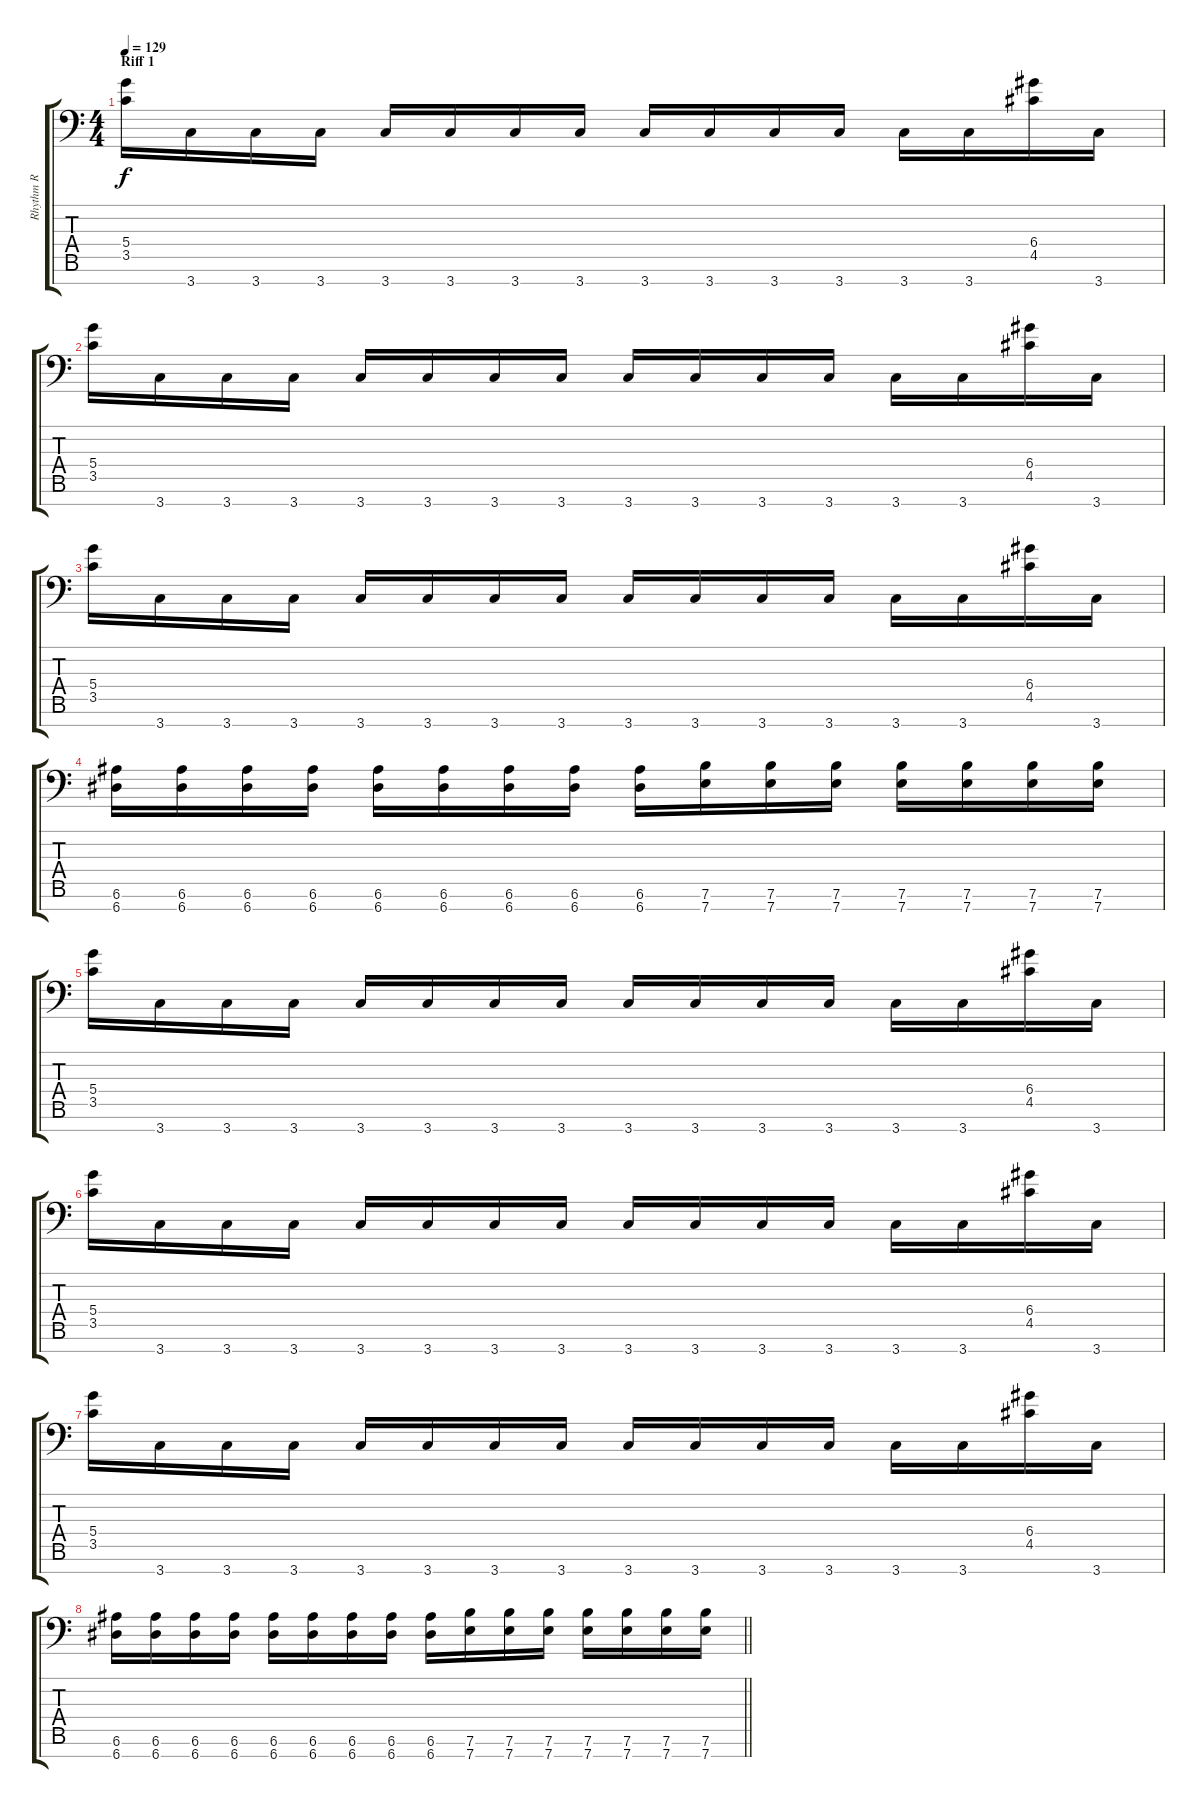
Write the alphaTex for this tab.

\track ("Rhythm R" "Rhythm R") {instrument overdrivenguitar}
\staff {score tabs}
\tuning (E4 B3 G3 D3 A2 E2 A1) {hide}
\ts (4 4)
\section ("" "Riff 1")
\tempo 129
\clef f4
\ks c
(5.4 3.5).16{dy f} 3.7.16 3.7.16 3.7.16 3.7.16 3.7.16 3.7.16 3.7.16 3.7.16 3.7.16 3.7.16 3.7.16 3.7.16 3.7.16 (6.4 4.5).16 3.7.16 |
(5.4 3.5).16 3.7.16 3.7.16 3.7.16 3.7.16 3.7.16 3.7.16 3.7.16 3.7.16 3.7.16 3.7.16 3.7.16 3.7.16 3.7.16 (6.4 4.5).16 3.7.16 |
(5.4 3.5).16 3.7.16 3.7.16 3.7.16 3.7.16 3.7.16 3.7.16 3.7.16 3.7.16 3.7.16 3.7.16 3.7.16 3.7.16 3.7.16 (6.4 4.5).16 3.7.16 |
(6.6 6.7).16 (6.6 6.7).16 (6.6 6.7).16 (6.6 6.7).16 (6.6 6.7).16 (6.6 6.7).16 (6.6 6.7).16 (6.6 6.7).16 (6.6 6.7).16 (7.6 7.7).16 (7.6 7.7).16 (7.6 7.7).16 (7.6 7.7).16 (7.6 7.7).16 (7.6 7.7).16 (7.6 7.7).16 |
(5.4 3.5).16 3.7.16 3.7.16 3.7.16 3.7.16 3.7.16 3.7.16 3.7.16 3.7.16 3.7.16 3.7.16 3.7.16 3.7.16 3.7.16 (6.4 4.5).16 3.7.16 |
(5.4 3.5).16 3.7.16 3.7.16 3.7.16 3.7.16 3.7.16 3.7.16 3.7.16 3.7.16 3.7.16 3.7.16 3.7.16 3.7.16 3.7.16 (6.4 4.5).16 3.7.16 |
(5.4 3.5).16 3.7.16 3.7.16 3.7.16 3.7.16 3.7.16 3.7.16 3.7.16 3.7.16 3.7.16 3.7.16 3.7.16 3.7.16 3.7.16 (6.4 4.5).16 3.7.16 |
\barLineRight lightlight
(6.6 6.7).16 (6.6 6.7).16 (6.6 6.7).16 (6.6 6.7).16 (6.6 6.7).16 (6.6 6.7).16 (6.6 6.7).16 (6.6 6.7).16 (6.6 6.7).16 (7.6 7.7).16 (7.6 7.7).16 (7.6 7.7).16 (7.6 7.7).16 (7.6 7.7).16 (7.6 7.7).16 (7.6 7.7).16
